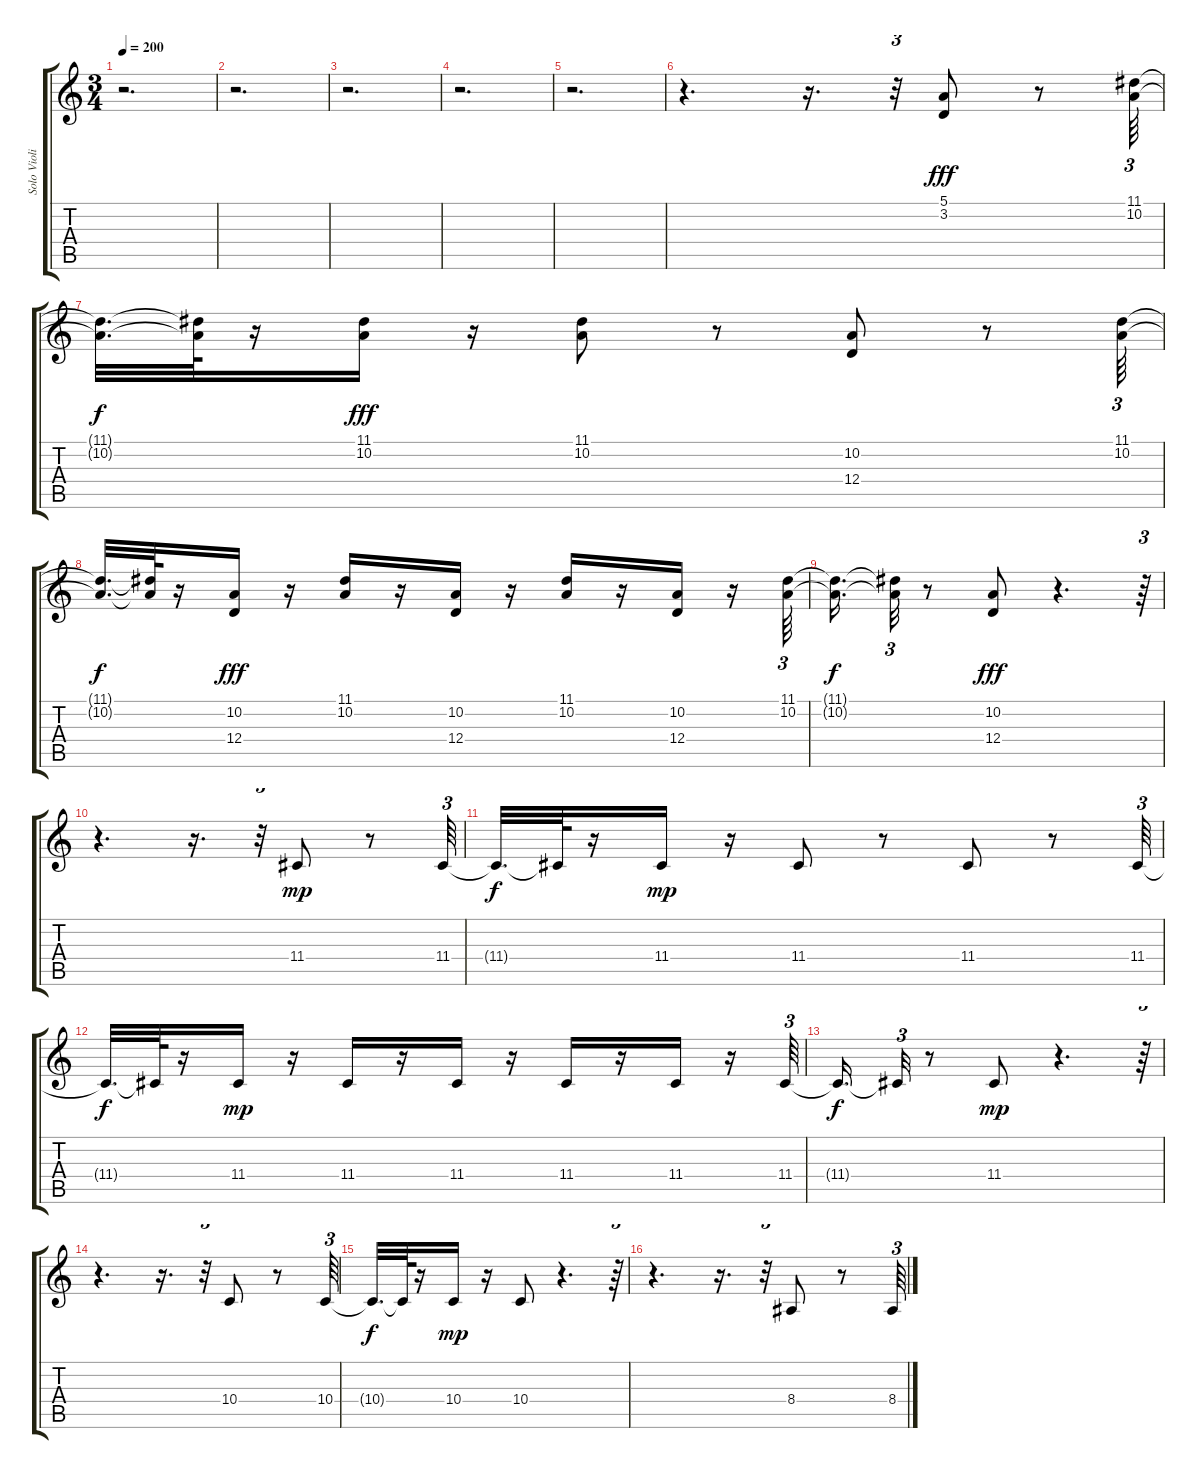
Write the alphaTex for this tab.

\track ("Solo Violin." "Solo Violi") {instrument violin}
\staff {score tabs}
\tuning (E4 B3 G3 D3 A2 E2) {hide}
\ts (3 4)
\tempo 200
\clef g2
\ks c
r.2{d dy f} |
r.2{d} |
r.2{d} |
r.2{d} |
r.2{d} |
r.4{d} r.16{d} r.32{tu (3 2)} (5.1 3.2).8{dy fff} r.8 (11.1 10.2).64{tu (3 2)} |
(11.1{t} 10.2{t}).32{d dy f} (11.1{t} 10.2{t}).64 r.16 (11.1 10.2).16{dy fff} r.16 (11.1 10.2).8 r.8 (10.2 12.4).8 r.8 (11.1 10.2).64{tu (3 2)} |
(11.1{t} 10.2{t}).32{d dy f} (11.1{t} 10.2{t}).64 r.16 (10.2 12.4).16{dy fff} r.16 (11.1 10.2).16 r.16 (10.2 12.4).16 r.16 (11.1 10.2).16 r.16 (10.2 12.4).16 r.16 (11.1 10.2).64{tu (3 2)} |
(11.1{t} 10.2{t}).16{d dy f} (11.1{t} 10.2{t}).32{tu (3 2)} r.8 (10.2 12.4).8{dy fff} r.4{d} r.64{tu (3 2)} |
r.4{d} r.16{d} r.32{tu (3 2)} 11.4.8{dy mp} r.8 11.4.64{tu (3 2)} |
11.4{t}.32{d dy f} 11.4{t}.64 r.16 11.4.16{dy mp} r.16 11.4.8 r.8 11.4.8 r.8 11.4.64{tu (3 2)} |
11.4{t}.32{d dy f} 11.4{t}.64 r.16 11.4.16{dy mp} r.16 11.4.16 r.16 11.4.16 r.16 11.4.16 r.16 11.4.16 r.16 11.4.64{tu (3 2)} |
11.4{t}.16{d dy f} 11.4{t}.32{tu (3 2)} r.8 11.4.8{dy mp} r.4{d} r.64{tu (3 2)} |
r.4{d} r.16{d} r.32{tu (3 2)} 10.4.8 r.8 10.4.64{tu (3 2)} |
10.4{t}.32{d dy f} 10.4{t}.64 r.16 10.4.16{dy mp} r.16 10.4.8 r.4{d} r.64{tu (3 2)} |
r.4{d} r.16{d} r.32{tu (3 2)} 8.4.8 r.8 8.4.64{tu (3 2)}
